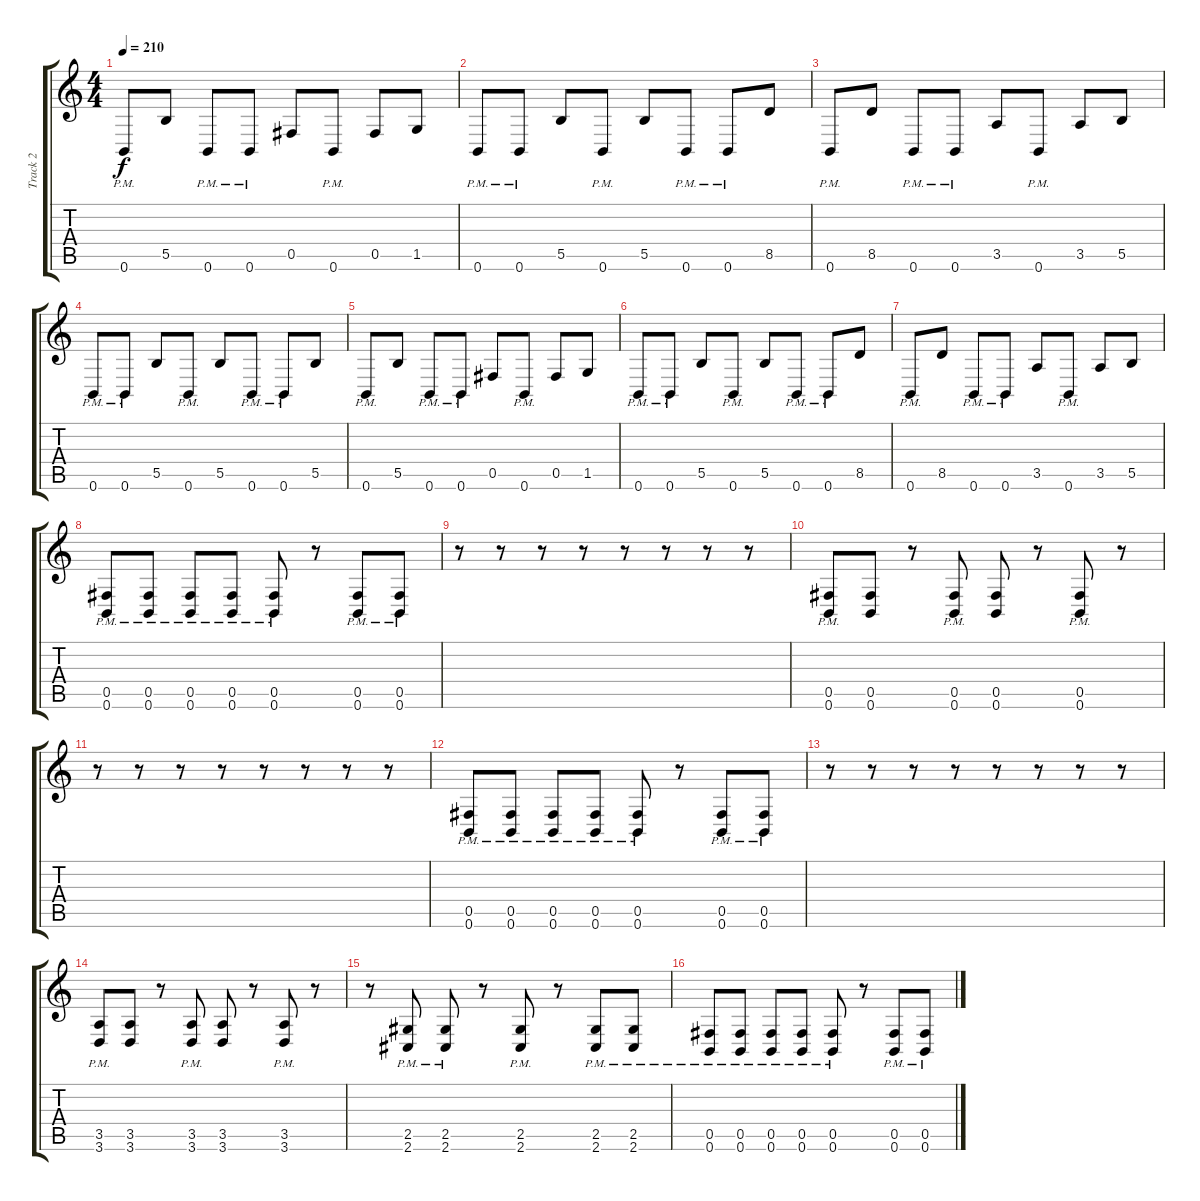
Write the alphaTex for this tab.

\track ("Track 2" "Track 2") {instrument distortionguitar}
\staff {score tabs}
\tuning (Db4 Ab3 E3 B2 Gb2 B1) {hide}
\ts (4 4)
\tempo 210
\clef g2
\ks c
0.6{pm}.8{dy f} 5.5.8 0.6{pm}.8 0.6{pm}.8 0.5.8 0.6{pm}.8 0.5.8 1.5.8 |
0.6{pm}.8 0.6{pm}.8 5.5.8 0.6{pm}.8 5.5.8 0.6{pm}.8 0.6{pm}.8 8.5.8 |
0.6{pm}.8 8.5.8 0.6{pm}.8 0.6{pm}.8 3.5.8 0.6{pm}.8 3.5.8 5.5.8 |
0.6{pm}.8 0.6{pm}.8 5.5.8 0.6{pm}.8 5.5.8 0.6{pm}.8 0.6{pm}.8 5.5.8 |
0.6{pm}.8 5.5.8 0.6{pm}.8 0.6{pm}.8 0.5.8 0.6{pm}.8 0.5.8 1.5.8 |
0.6{pm}.8 0.6{pm}.8 5.5.8 0.6{pm}.8 5.5.8 0.6{pm}.8 0.6{pm}.8 8.5.8 |
0.6{pm}.8 8.5.8 0.6{pm}.8 0.6{pm}.8 3.5.8 0.6{pm}.8 3.5.8 5.5.8 |
(0.5{pm} 0.6{pm}).8 (0.5{pm} 0.6{pm}).8 (0.5{pm} 0.6{pm}).8 (0.5{pm} 0.6{pm}).8 (0.5{pm} 0.6{pm}).8 r.8 (0.5{pm} 0.6{pm}).8 (0.5{pm} 0.6{pm}).8 |
r.8 r.8 r.8 r.8 r.8 r.8 r.8 r.8 |
(0.5{pm} 0.6{pm}).8 (0.5 0.6).8 r.8 (0.5{pm} 0.6{pm}).8 (0.5 0.6).8 r.8 (0.5{pm} 0.6{pm}).8 r.8 |
r.8 r.8 r.8 r.8 r.8 r.8 r.8 r.8 |
(0.5{pm} 0.6{pm}).8 (0.5{pm} 0.6{pm}).8 (0.5{pm} 0.6{pm}).8 (0.5{pm} 0.6{pm}).8 (0.5{pm} 0.6{pm}).8 r.8 (0.5{pm} 0.6{pm}).8 (0.5{pm} 0.6{pm}).8 |
r.8 r.8 r.8 r.8 r.8 r.8 r.8 r.8 |
(3.5{pm} 3.6{pm}).8 (3.5 3.6).8 r.8 (3.5{pm} 3.6{pm}).8 (3.5 3.6).8 r.8 (3.5{pm} 3.6{pm}).8 r.8 |
r.8 (2.5{pm} 2.6{pm}).8 (2.5{pm} 2.6{pm}).8 r.8 (2.5{pm} 2.6{pm}).8 r.8 (2.5{pm} 2.6{pm}).8 (2.5{pm} 2.6{pm}).8 |
(0.5{pm} 0.6{pm}).8 (0.5{pm} 0.6{pm}).8 (0.5{pm} 0.6{pm}).8 (0.5{pm} 0.6{pm}).8 (0.5{pm} 0.6{pm}).8 r.8 (0.5{pm} 0.6{pm}).8 (0.5{pm} 0.6{pm}).8
